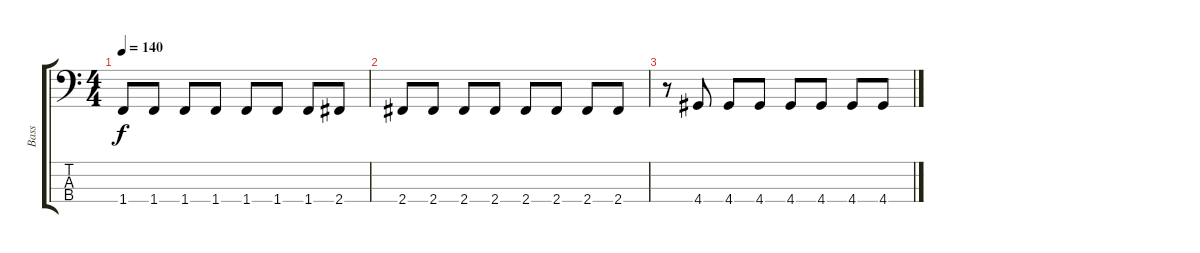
\track ("Bass" "Bass") {instrument electricbassfinger}
\staff {score tabs}
\tuning (G2 D2 A1 E1) {hide}
\ts (4 4)
\tempo 140
\clef f4
\ks c
1.4.8{dy f} 1.4.8 1.4.8 1.4.8 1.4.8 1.4.8 1.4.8 2.4.8 |
2.4.8 2.4.8 2.4.8 2.4.8 2.4.8 2.4.8 2.4.8 2.4.8 |
r.8 4.4.8 4.4.8 4.4.8 4.4.8 4.4.8 4.4.8 4.4.8
